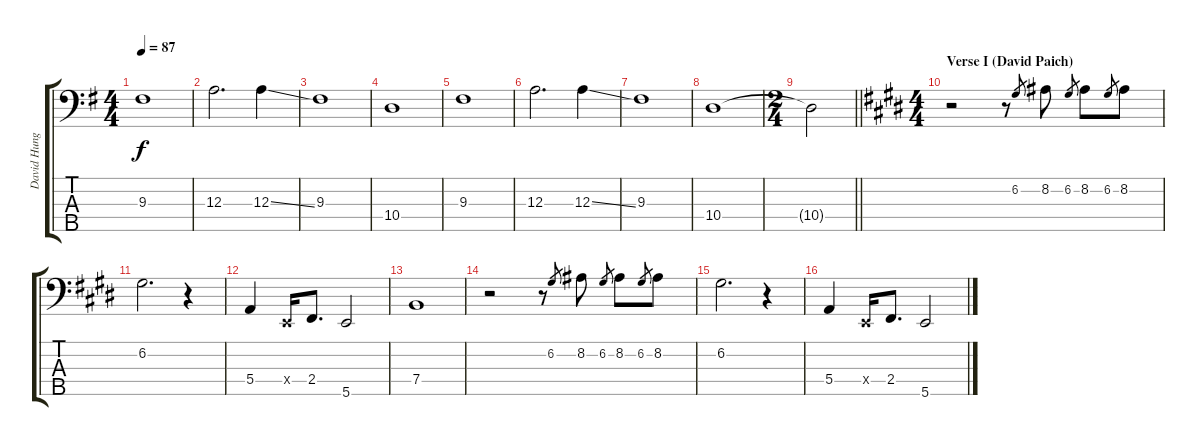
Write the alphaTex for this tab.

\track ("David Hungate (Bass)" "David Hung") {instrument electricbassfinger}
\staff {score tabs}
\tuning (G2 D2 A1 E1 B0) {hide}
\ts (4 4)
\tempo 87
\clef f4
\ks g
9.3.1{dy f instrument electricbassfinger} |
12.3.2{d} 12.3{ss}.4 |
9.3.1 |
10.4.1 |
9.3.1 |
12.3.2{d} 12.3{ss}.4 |
9.3.1 |
10.4.1 |
\ts (2 4)
\barLineRight lightlight
10.4{t}.2 |
\ts (4 4)
\section ("" "Verse I (David Paich)")
\ks e
r.2 r.8 6.2.8{gr} 8.2.8 6.2.8{gr} 8.2.8 6.2.8{gr} 8.2.8 |
6.2.2{d} r.4 |
5.4.4 0.4{x}.16 2.4.8{d} 5.5.2 |
7.4.1 |
r.2 r.8 6.2.8{gr} 8.2.8 6.2.8{gr} 8.2.8 6.2.8{gr} 8.2.8 |
6.2.2{d} r.4 |
5.4.4 0.4{x}.16 2.4.8{d} 5.5.2
